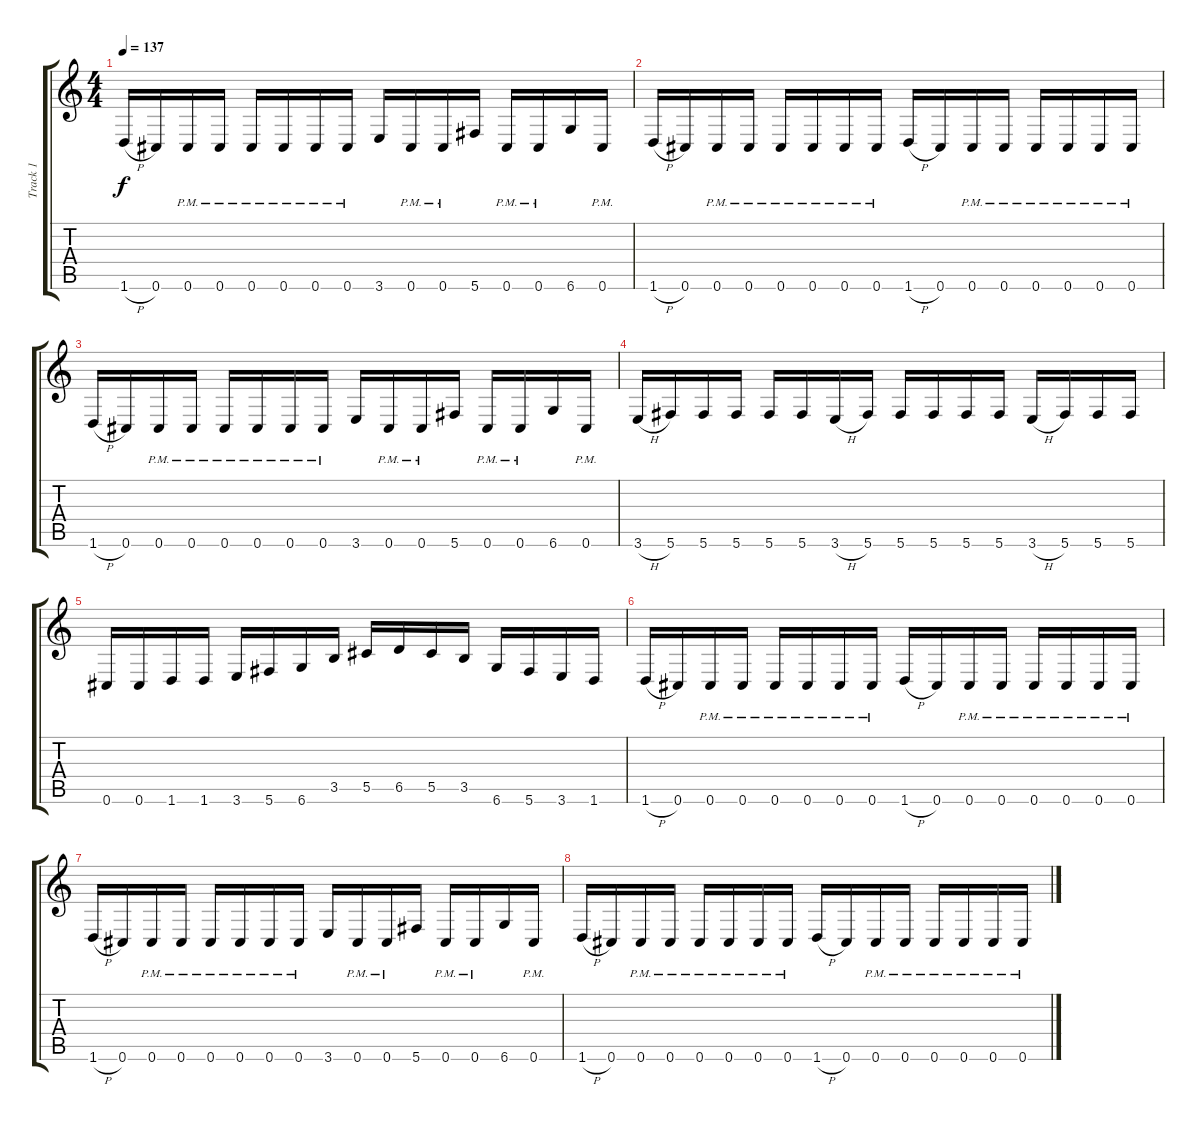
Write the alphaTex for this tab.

\track ("Track 1" "Track 1") {instrument distortionguitar}
\staff {score tabs}
\tuning (Eb4 Bb3 Gb3 Db3 Ab2 Db2) {hide}
\ts (4 4)
\tempo 137
\clef g2
\ks c
1.6{h}.16{dy f} 0.6.16 0.6{pm}.16 0.6{pm}.16 0.6{pm}.16 0.6{pm}.16 0.6{pm}.16 0.6{pm}.16 3.6.16 0.6{pm}.16 0.6{pm}.16 5.6.16 0.6{pm}.16 0.6{pm}.16 6.6.16 0.6{pm}.16 |
1.6{h}.16 0.6.16 0.6{pm}.16 0.6{pm}.16 0.6{pm}.16 0.6{pm}.16 0.6{pm}.16 0.6{pm}.16 1.6{h}.16 0.6.16 0.6{pm}.16 0.6{pm}.16 0.6{pm}.16 0.6{pm}.16 0.6{pm}.16 0.6{pm}.16 |
1.6{h}.16 0.6.16 0.6{pm}.16 0.6{pm}.16 0.6{pm}.16 0.6{pm}.16 0.6{pm}.16 0.6{pm}.16 3.6.16 0.6{pm}.16 0.6{pm}.16 5.6.16 0.6{pm}.16 0.6{pm}.16 6.6.16 0.6{pm}.16 |
3.6{h}.16 5.6.16 5.6.16 5.6.16 5.6.16 5.6.16 3.6{h}.16 5.6.16 5.6.16 5.6.16 5.6.16 5.6.16 3.6{h}.16 5.6.16 5.6.16 5.6.16 |
0.6.16 0.6.16 1.6.16 1.6.16 3.6.16 5.6.16 6.6.16 3.5.16 5.5.16 6.5.16 5.5.16 3.5.16 6.6.16 5.6.16 3.6.16 1.6.16 |
1.6{h}.16 0.6.16 0.6{pm}.16 0.6{pm}.16 0.6{pm}.16 0.6{pm}.16 0.6{pm}.16 0.6{pm}.16 1.6{h}.16 0.6.16 0.6{pm}.16 0.6{pm}.16 0.6{pm}.16 0.6{pm}.16 0.6{pm}.16 0.6{pm}.16 |
1.6{h}.16 0.6.16 0.6{pm}.16 0.6{pm}.16 0.6{pm}.16 0.6{pm}.16 0.6{pm}.16 0.6{pm}.16 3.6.16 0.6{pm}.16 0.6{pm}.16 5.6.16 0.6{pm}.16 0.6{pm}.16 6.6.16 0.6{pm}.16 |
1.6{h}.16 0.6.16 0.6{pm}.16 0.6{pm}.16 0.6{pm}.16 0.6{pm}.16 0.6{pm}.16 0.6{pm}.16 1.6{h}.16 0.6.16 0.6{pm}.16 0.6{pm}.16 0.6{pm}.16 0.6{pm}.16 0.6{pm}.16 0.6{pm}.16
